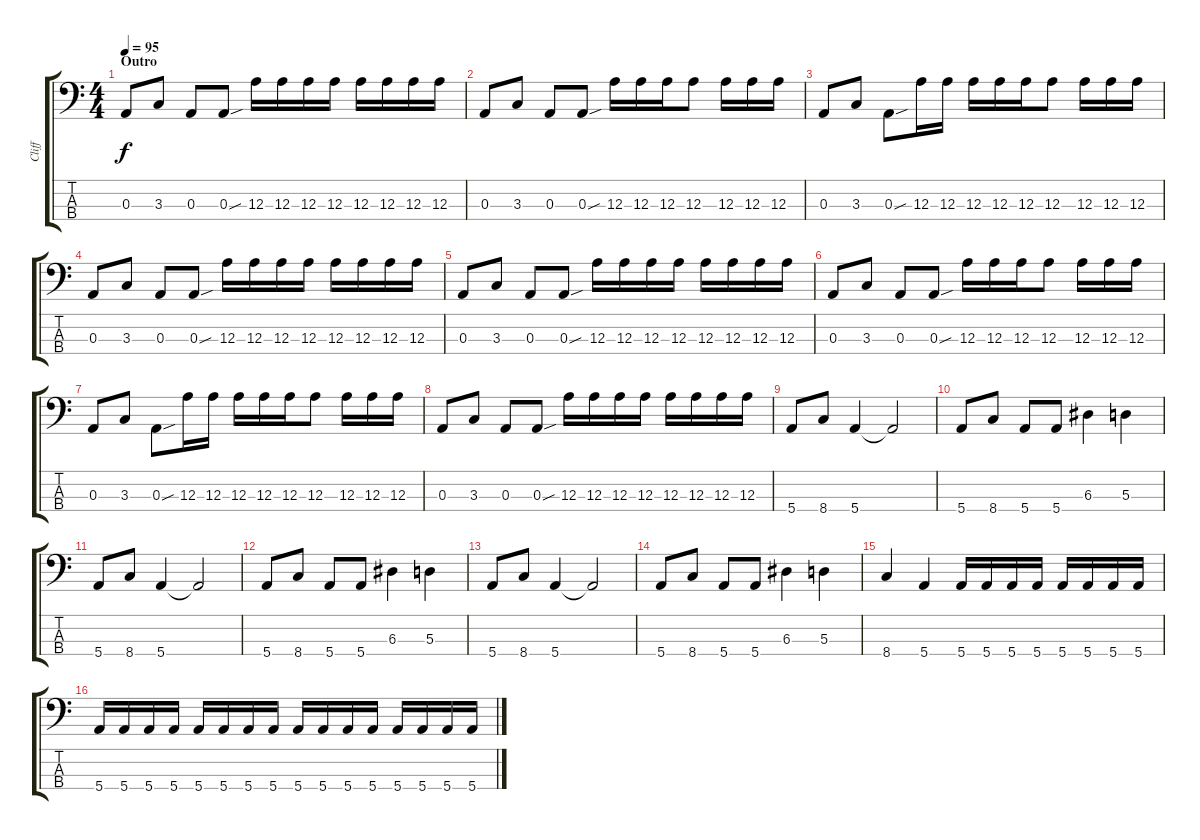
\track ("Cliff" "Cliff") {instrument electricbassfinger}
\staff {score tabs}
\tuning (G2 D2 A1 E1) {hide}
\ts (4 4)
\section ("" "Outro")
\tempo 95
\clef f4
\ks c
0.3.8{dy f} 3.3.8 0.3.8 0.3{sou}.8 12.3.16 12.3.16 12.3.16 12.3.16 12.3.16 12.3.16 12.3.16 12.3.16 |
0.3.8 3.3.8 0.3.8 0.3{sou}.8 12.3.16 12.3.16 12.3.16 12.3.8 12.3.16 12.3.16 12.3.16 |
0.3.8 3.3.8 0.3{sou}.8 12.3.16 12.3.16 12.3.16 12.3.16 12.3.16 12.3.8 12.3.16 12.3.16 12.3.16 |
0.3.8 3.3.8 0.3.8 0.3{sou}.8 12.3.16 12.3.16 12.3.16 12.3.16 12.3.16 12.3.16 12.3.16 12.3.16 |
0.3.8 3.3.8 0.3.8 0.3{sou}.8 12.3.16 12.3.16 12.3.16 12.3.16 12.3.16 12.3.16 12.3.16 12.3.16 |
0.3.8 3.3.8 0.3.8 0.3{sou}.8 12.3.16 12.3.16 12.3.16 12.3.8 12.3.16 12.3.16 12.3.16 |
0.3.8 3.3.8 0.3{sou}.8 12.3.16 12.3.16 12.3.16 12.3.16 12.3.16 12.3.8 12.3.16 12.3.16 12.3.16 |
0.3.8 3.3.8 0.3.8 0.3{sou}.8 12.3.16 12.3.16 12.3.16 12.3.16 12.3.16 12.3.16 12.3.16 12.3.16 |
5.4.8 8.4.8 5.4.4 5.4{t}.2 |
5.4.8 8.4.8 5.4.8 5.4.8 6.3.4 5.3.4 |
5.4.8 8.4.8 5.4.4 5.4{t}.2 |
5.4.8 8.4.8 5.4.8 5.4.8 6.3.4 5.3.4 |
5.4.8 8.4.8 5.4.4 5.4{t}.2 |
5.4.8 8.4.8 5.4.8 5.4.8 6.3.4 5.3.4 |
8.4.4 5.4.4 5.4.16 5.4.16 5.4.16 5.4.16 5.4.16 5.4.16 5.4.16 5.4.16 |
5.4.16 5.4.16 5.4.16 5.4.16 5.4.16 5.4.16 5.4.16 5.4.16 5.4.16 5.4.16 5.4.16 5.4.16 5.4.16 5.4.16 5.4.16 5.4.16
